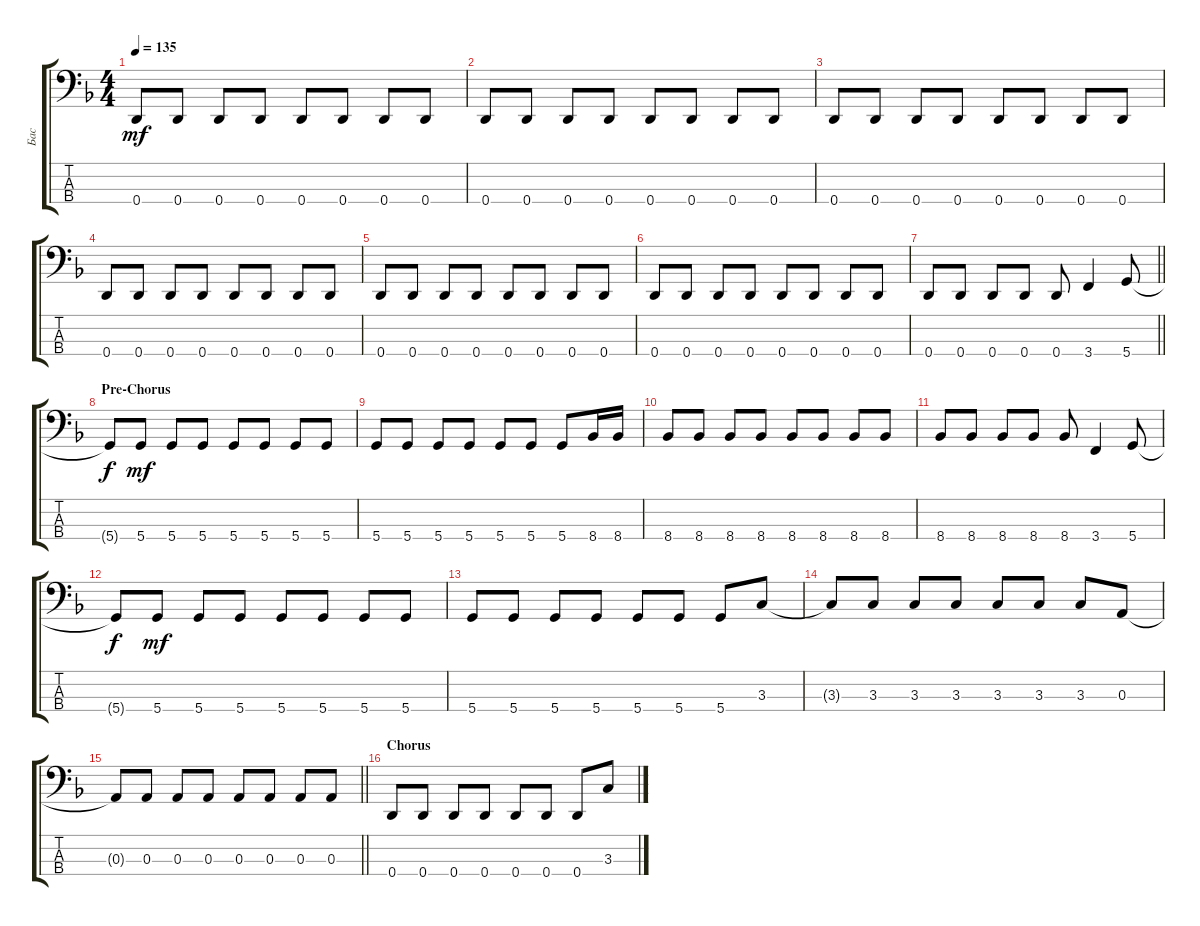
\track ("Бас" "Бас") {instrument electricbassfinger}
\staff {score tabs}
\tuning (G2 D2 A1 D1) {hide}
\ts (4 4)
\tempo 135
\clef f4
\ks dminor
0.4.8{dy mf} 0.4.8 0.4.8 0.4.8 0.4.8 0.4.8 0.4.8 0.4.8 |
0.4.8 0.4.8 0.4.8 0.4.8 0.4.8 0.4.8 0.4.8 0.4.8 |
0.4.8 0.4.8 0.4.8 0.4.8 0.4.8 0.4.8 0.4.8 0.4.8 |
0.4.8 0.4.8 0.4.8 0.4.8 0.4.8 0.4.8 0.4.8 0.4.8 |
0.4.8 0.4.8 0.4.8 0.4.8 0.4.8 0.4.8 0.4.8 0.4.8 |
0.4.8 0.4.8 0.4.8 0.4.8 0.4.8 0.4.8 0.4.8 0.4.8 |
\barLineRight lightlight
0.4.8 0.4.8 0.4.8 0.4.8 0.4.8 3.4.4 5.4.8 |
\section ("" "Pre-Chorus")
5.4{t}.8{dy f} 5.4.8{dy mf} 5.4.8 5.4.8 5.4.8 5.4.8 5.4.8 5.4.8 |
5.4.8 5.4.8 5.4.8 5.4.8 5.4.8 5.4.8 5.4.8 8.4.16 8.4.16 |
8.4.8 8.4.8 8.4.8 8.4.8 8.4.8 8.4.8 8.4.8 8.4.8 |
8.4.8 8.4.8 8.4.8 8.4.8 8.4.8 3.4.4 5.4.8 |
5.4{t}.8{dy f} 5.4.8{dy mf} 5.4.8 5.4.8 5.4.8 5.4.8 5.4.8 5.4.8 |
5.4.8 5.4.8 5.4.8 5.4.8 5.4.8 5.4.8 5.4.8 3.3.8 |
3.3{t}.8 3.3.8 3.3.8 3.3.8 3.3.8 3.3.8 3.3.8 0.3.8 |
\barLineRight lightlight
0.3{t}.8 0.3.8 0.3.8 0.3.8 0.3.8 0.3.8 0.3.8 0.3.8 |
\section ("" "Chorus")
0.4.8 0.4.8 0.4.8 0.4.8 0.4.8 0.4.8 0.4.8 3.3.8
